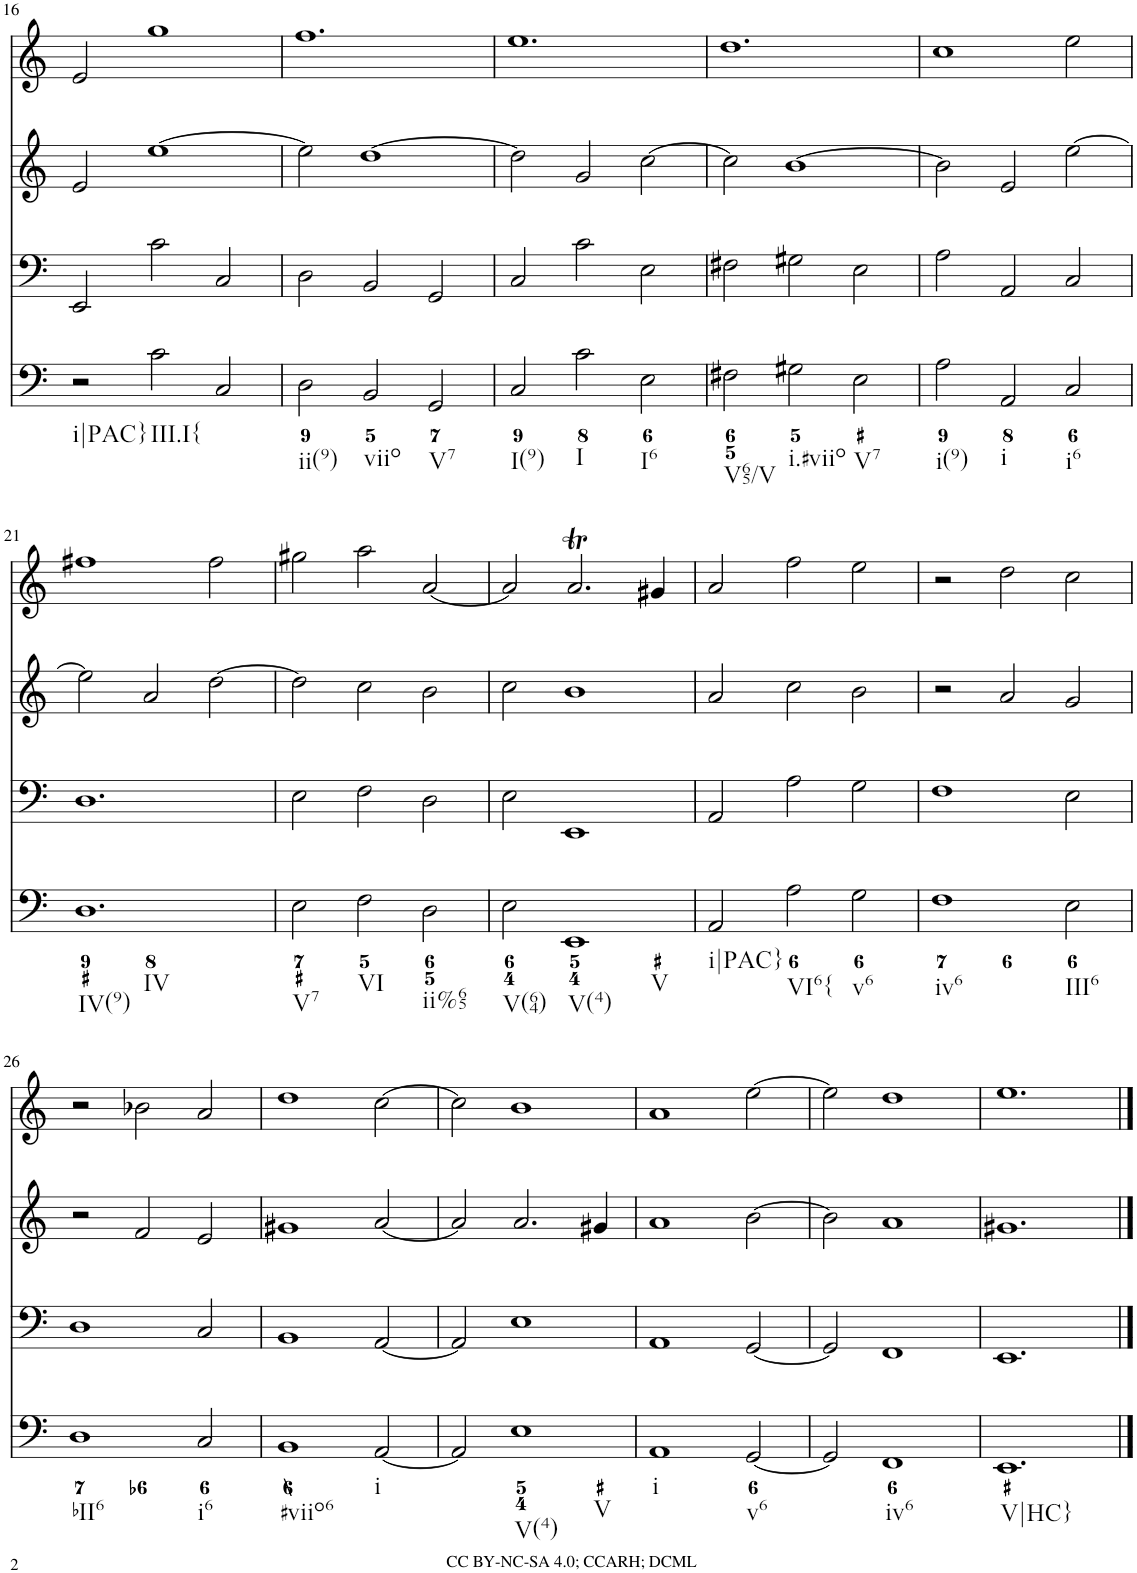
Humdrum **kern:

**kern	**kern	**kern	**kern
*part4	*part3	*part2	*part1
*staff4	*staff3	*staff2	*staff1
*I"Piano	*I"Piano	*I"Piano	*I"Piano
*I'Pno	*I'Pno	*I'Pno	*I'Pno
!!LO:PB:g=z
*clefF4	*clefF4	*clefG2	*clefG2
*k[]	*k[]	*k[]	*k[]
*M3/2	*M3/2	*M3/2	*M3/2
=16	=16	=16	=16
!LO:TX:b:t=i|PAC}	!	!	!
2r	2EE/	2e/	2e/
!LO:TX:b:t=III.I{	!	!	!
2c\	2c\	[1ee	1gg
2C/	2C/	.	.
=17	=17	=17	=17
!LO:TX:b:t=ii(9)	!	!	!
2D\	2D\	2ee\]	1.ff
!LO:TX:b:t=viio	!	!	!
2BB/	2BB/	[1dd	.
!LO:TX:b:t=V7	!	!	!
2GG/	2GG/	.	.
=18	=18	=18	=18
!LO:TX:b:t=I(9)	!	!	!
2C/	2C/	2dd\]	1.ee
!LO:TX:b:t=I	!	!	!
2c\	2c\	2g/	.
!LO:TX:b:t=I6	!	!	!
2E\	2E\	[2cc\	.
=19	=19	=19	=19
!LO:TX:b:t=V65/V	!	!	!
2F#X\	2F#X\	2cc\]	1.dd
!LO:TX:b:t=i.#viio	!	!	!
2G#X\	2G#X\	[1b	.
!LO:TX:b:t=V7	!	!	!
2E\	2E\	.	.
=20	=20	=20	=20
!LO:TX:b:t=i(9)	!	!	!
2A\	2A\	2b\]	1cc
!LO:TX:b:t=i	!	!	!
2AA/	2AA/	2e/	.
!LO:TX:b:t=i6	!	!	!
2C/	2C/	[2ee\	2ee\
!!LO:LB:g=z
=21	=21	=21	=21
!LO:TX:b:t=IV(9)	!	!	!
!LO:TX:b:t=IV	!	!	!
1.D	1.D	2ee\]	1ff#X
.	.	2a/	.
.	.	[2dd\	2ff#\
=22	=22	=22	=22
!LO:TX:b:t=V7	!	!	!
2E\	2E\	2dd\]	2gg#X\
!LO:TX:b:t=VI	!	!	!
2F\	2F\	2cc\	2aa\
!LO:TX:b:t=ii%65	!	!	!
2D\	2D\	2b\	[2a/
=23	=23	=23	=23
!LO:TX:b:t=V(64)	!	!	!
2E\	2E\	2cc\	2a/]
!LO:TX:b:t=V(4)	!	!	!
!LO:TX:b:t=V	!	!	!
1EE	1EE	1b	2.aT/
.	.	.	4g#X/
=24	=24	=24	=24
!LO:TX:b:t=i|PAC}	!	!	!
2AA/	2AA/	2a/	2a/
!LO:TX:b:t=VI6{	!	!	!
2A\	2A\	2cc\	2ff\
!LO:TX:b:t=v6	!	!	!
2G\	2G\	2b\	2ee\
=25	=25	=25	=25
!LO:TX:b:t=iv6	!	!	!
1F	1F	2r	2r
.	.	2a/	2dd\
!LO:TX:b:t=III6	!	!	!
2E\	2E\	2g/	2cc\
!!LO:LB:g=z
=26	=26	=26	=26
!LO:TX:b:t=bII6	!	!	!
1D	1D	2r	2r
.	.	2f/	2b-X\
!LO:TX:b:t=i6	!	!	!
2C/	2C/	2e/	2a/
=27	=27	=27	=27
!LO:TX:b:t=#viio6	!	!	!
1BB	1BB	1g#X	1dd
!LO:TX:b:t=i	!	!	!
[2AA/	[2AA/	[2a/	[2cc\
=28	=28	=28	=28
2AA/]	2AA/]	2a/]	2cc\]
!LO:TX:b:t=V(4)	!	!	!
!LO:TX:b:t=V	!	!	!
1E	1E	2.a/	1b
.	.	4g#X/	.
=29	=29	=29	=29
!LO:TX:b:t=i	!	!	!
1AA	1AA	1a	1a
!LO:TX:b:t=v6	!	!	!
[2GG/	[2GG/	[2b\	[2ee\
=30	=30	=30	=30
2GG/]	2GG/]	2b\]	2ee\]
!LO:TX:b:t=iv6	!	!	!
1FF	1FF	1a	1dd
=31	=31	=31	=31
!LO:TX:b:t=V|HC}	!	!	!
1.EE	1.EE	1.g#X	1.ee
==	==	==	==
*-	*-	*-	*-
